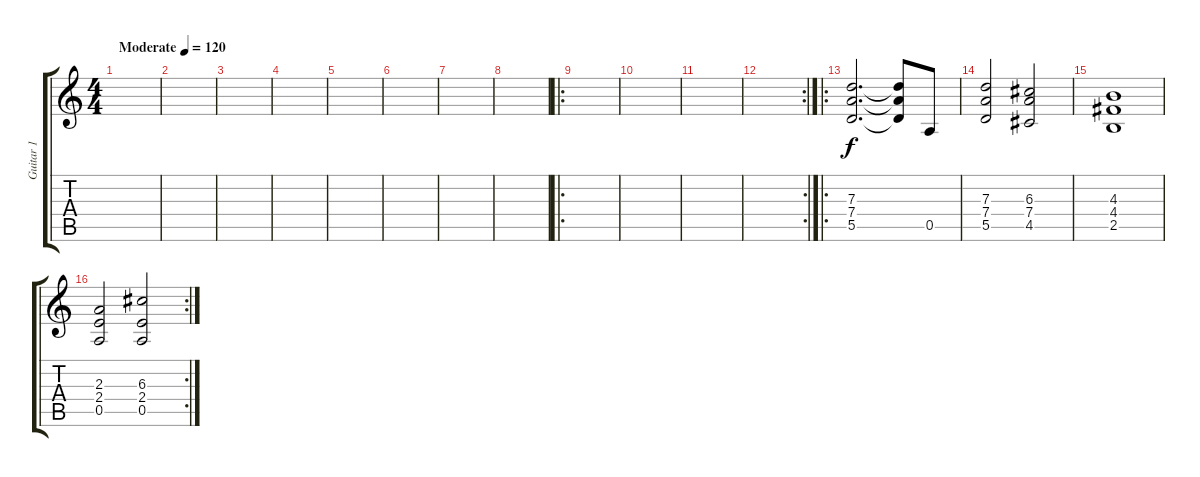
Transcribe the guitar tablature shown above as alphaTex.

\track ("Guitar 1" "Guitar 1") {instrument distortionguitar}
\staff {score tabs}
\tuning (E4 B3 G3 D3 A2 E2) {hide}
\ts (4 4)
\tempo (120 "Moderate")
\clef g2
\ks c
|
|
|
|
|
|
|
|
\ro
|
|
|
\rc 2
|
\ro
(7.3 7.4 5.5).2{d} (7.3{t} 7.4{t} 5.5{t}).8 0.5.8 |
(7.3 7.4 5.5).2 (6.3 7.4 4.5).2 |
(4.3 4.4 2.5).1 |
\rc 2
(2.3 2.4 0.5).2 (6.3 2.4 0.5).2
